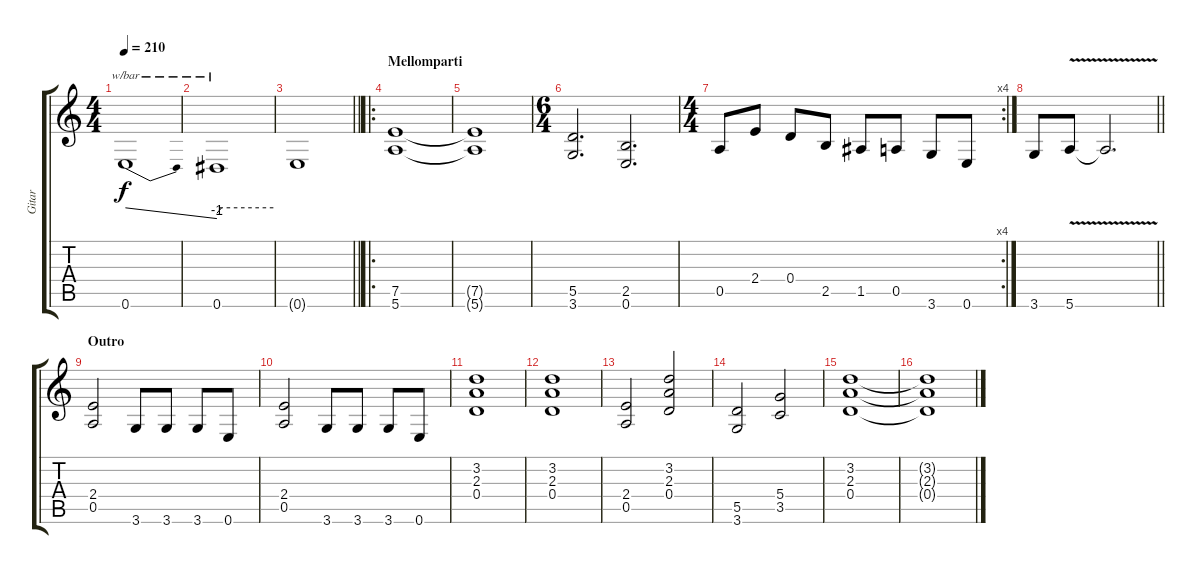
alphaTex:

\track ("Gitar" "Gitar") {instrument overdrivenguitar}
\staff {score tabs}
\tuning (E4 B3 G3 D3 A2 E2) {hide}
\ts (4 4)
\tempo 210
\clef g2
\ks c
0.6{t}.1{tbe (dive default 0 0 60 -4) dy f} |
0.6.1{tbe (custom default 0 -2 5 0 60 0)} |
\barLineRight lightlight
0.6{t}.1 |
\ro
\section ("" "Mellomparti")
(7.5 5.6).1 |
(7.5{t} 5.6{t}).1 |
\ts (6 4)
(5.5 3.6).2{d} (2.5 0.6).2{d} |
\rc 4
\ts (4 4)
0.5.8 2.4.8 0.4.8 2.5.8 1.5.8 0.5.8 3.6.8 0.6.8 |
\barLineRight lightlight
3.6.8 5.6{v}.8 5.6{t}.2{d} |
\section ("" "Outro")
(2.4 0.5).2 3.6.8 3.6.8 3.6.8 0.6.8 |
(2.4 0.5).2 3.6.8 3.6.8 3.6.8 0.6.8 |
(3.2 2.3 0.4).1 |
(3.2 2.3 0.4).1 |
(2.4 0.5).2 (3.2 2.3 0.4).2 |
(5.5 3.6).2 (5.4 3.5).2 |
(3.2 2.3 0.4).1 |
(3.2{t} 2.3{t} 0.4{t}).1
